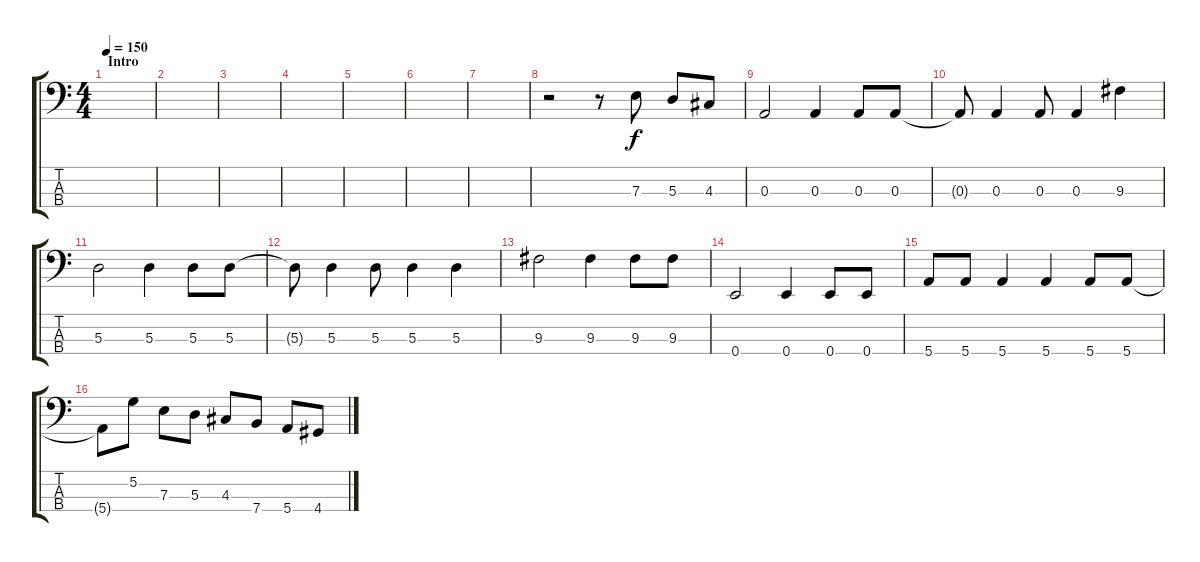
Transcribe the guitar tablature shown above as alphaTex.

\track "" {instrument electricbassfinger}
\staff {score tabs}
\tuning (G2 D2 A1 E1) {hide}
\ts (4 4)
\section ("" "Intro")
\tempo 150
\clef f4
\ks c
|
|
|
|
|
|
|
r.2 r.8 7.3.8 5.3.8 4.3.8 |
0.3.2 0.3.4 0.3.8 0.3.8 |
0.3{t}.8 0.3.4 0.3.8 0.3.4 9.3.4 |
5.3.2 5.3.4 5.3.8 5.3.8 |
5.3{t}.8 5.3.4 5.3.8 5.3.4 5.3.4 |
9.3.2 9.3.4 9.3.8 9.3.8 |
0.4.2 0.4.4 0.4.8 0.4.8 |
5.4.8 5.4.8 5.4.4 5.4.4 5.4.8 5.4.8 |
5.4{t}.8 5.2.8 7.3.8 5.3.8 4.3.8 7.4.8 5.4.8 4.4.8
